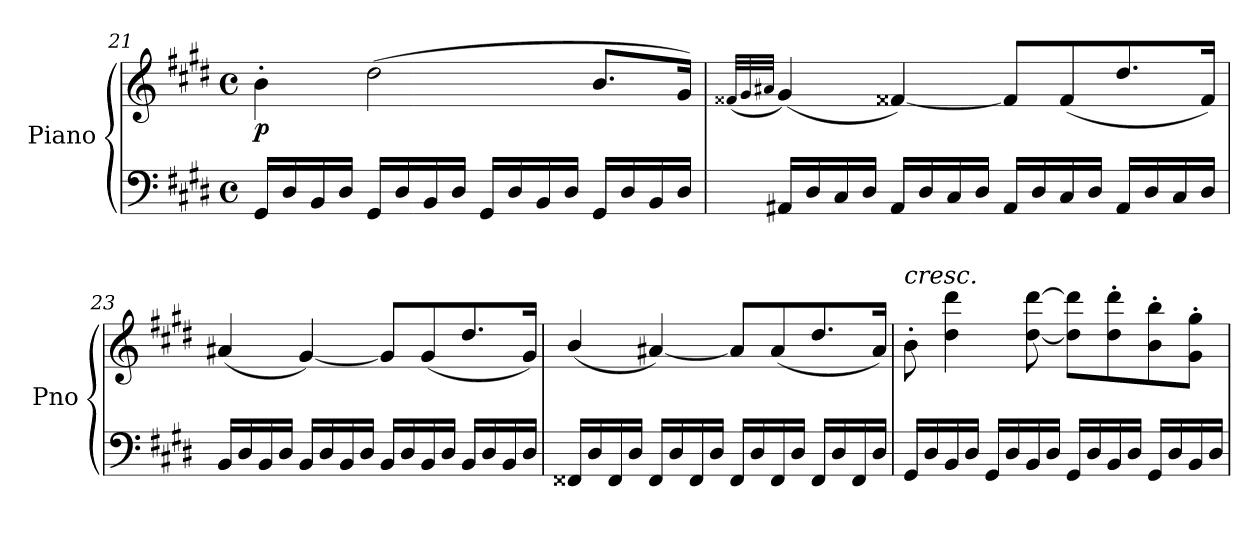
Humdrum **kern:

**kern	**kern	**dynam
*part1	*part1	*part1
*staff2	*staff1	*staff1/2
*I"Piano	*	*
*I'Pno	*	*
*clefF4	*clefG2	*
*k[f#c#g#d#]	*k[f#c#g#d#]	*
*M4/4	*M4/4	*
*met(c)	*met(c)	*
=21	=21	=21
!	!	!LO:DY:b
16GG#/LL	4b'\	p
16D#/	.	.
16BB/	.	.
16D#/JJ	.	.
16GG#/LL	(2dd#\	.
16D#/	.	.
16BB/	.	.
16D#/JJ	.	.
16GG#/LL	.	.
16D#/	.	.
16BB/	.	.
16D#/JJ	.	.
16GG#/LL	8.b/L	.
16D#/	.	.
16BB/	.	.
16D#/JJ	16g#/Jk)	.
=22	=22	=22
.	(32qf##X/LLL	.
.	32qg#/	.
.	32qa#X/JJJ	.
16AA#X/LL	(4g#/)	.
16D#/	.	.
16C#/	.	.
16D#/JJ	.	.
16AA#/LL	[4f##X/)	.
16D#/	.	.
16C#/	.	.
16D#/JJ	.	.
16AA#/LL	8f##/L]	.
16D#/	.	.
16C#/	(8f##/	.
16D#/JJ	.	.
16AA#/LL	8.dd#/	.
16D#/	.	.
16C#/	.	.
16D#/JJ	16f##/Jk)	.
!!LO:LB:g=z
=23	=23	=23
16BB/LL	(4a#X/	.
16D#/	.	.
16BB/	.	.
16D#/JJ	.	.
16BB/LL	[4g#/)	.
16D#/	.	.
16BB/	.	.
16D#/JJ	.	.
16BB/LL	8g#/L]	.
16D#/	.	.
16BB/	(8g#/	.
16D#/JJ	.	.
16BB/LL	8.dd#/	.
16D#/	.	.
16BB/	.	.
16D#/JJ	16g#/Jk)	.
=24	=24	=24
16FF##X/LL	(4b/	.
16D#/	.	.
16FF##/	.	.
16D#/JJ	.	.
16FF##/LL	[4a#X/)	.
16D#/	.	.
16FF##/	.	.
16D#/JJ	.	.
16FF##/LL	8a#/L]	.
16D#/	.	.
16FF##/	(8a#/	.
16D#/JJ	.	.
16FF##/LL	8.dd#/	.
16D#/	.	.
16FF##/	.	.
16D#/JJ	16a#/Jk)	.
=25	=25	=25
!	!LO:TX:a:i:t=cresc.	!
16GG#/LL	8b'\	.
16D#/	.	.
16BB/	4dd#\ 4ddd#\	.
16D#/JJ	.	.
16GG#/LL	.	.
16D#/	.	.
16BB/	[8dd#\ [8ddd#\	.
16D#/JJ	.	.
16GG#/LL	8dd#\] 8ddd#\]L	.
16D#/	.	.
16BB/	8dd#\' 8ddd#\'	.
16D#/JJ	.	.
16GG#/LL	8b\' 8bb\'	.
16D#/	.	.
16BB/	8g#\' 8gg#\'J	.
16D#/JJ	.	.
=	=	=
*-	*-	*-
